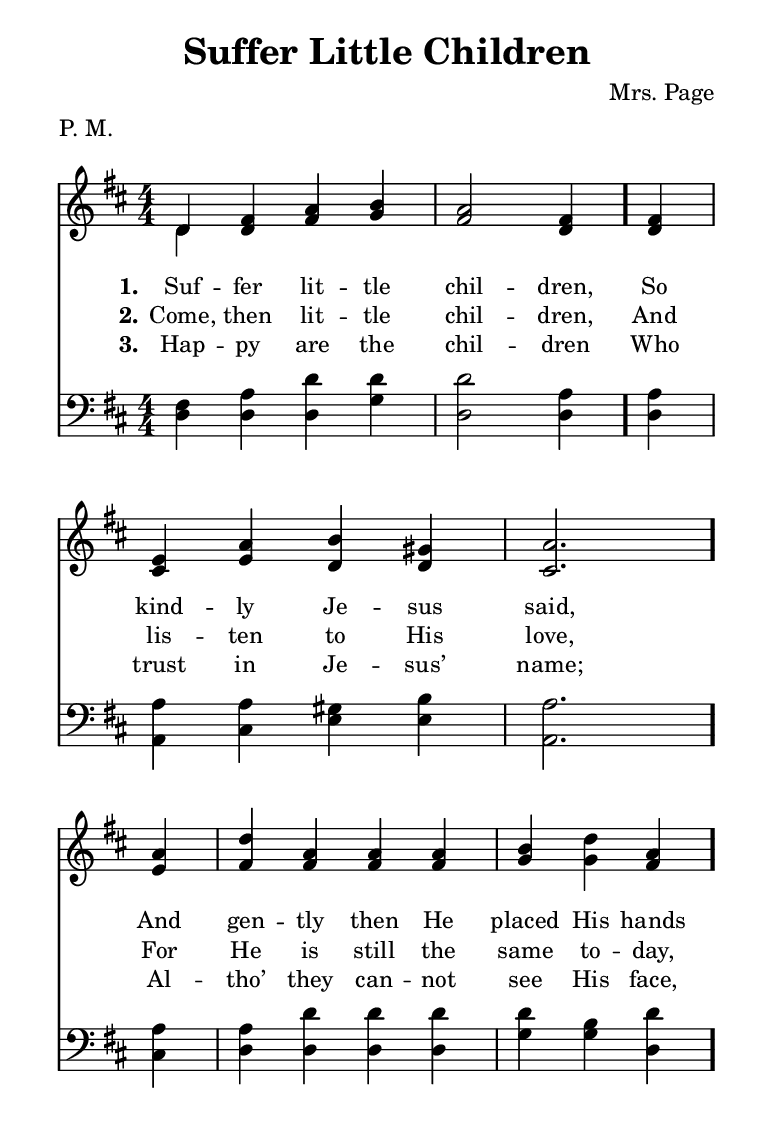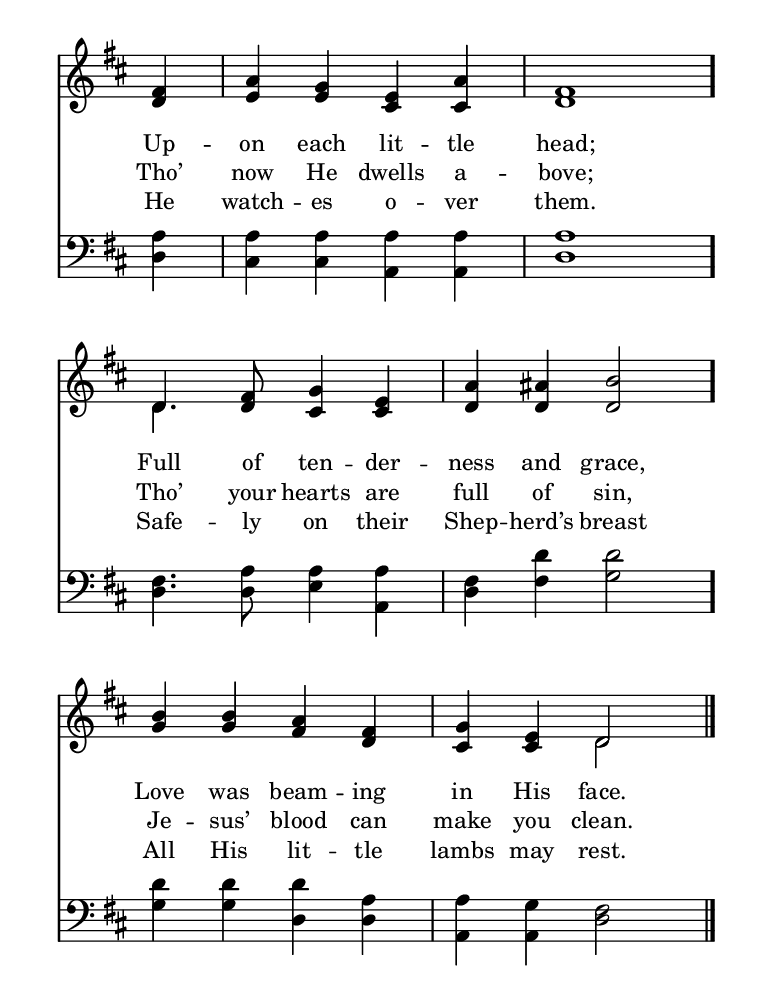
\include "common/global.ily"
\paper {
  \include "common/paper.ily"
  ragged-bottom = ##t
  ragged-last-bottom = ##t
  systems-per-page = ##f
  %page-count = ##f
}

\header{
  hymnnumber = "325"
  title = "Suffer Little Children"
  tunename = ""
  meter = "P. M."
  %poet = ""
  composer = "Mrs. Page"
  %copyright = ""
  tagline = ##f
}

% for fermata in MIDI
ta = { \tempo 4=96 }
tb = { \tempo 4=48 }

patternAA = { c4 c4 c4 c4 | c2 c4 }
patternBA = { c4 | c4 c4 c4 c4 | c2. }
patternCA = { c4 | c4 c4 c4 c4 | c4 c4 c4 }
patternDA = { c4 | c4 c4 c4 c4 | c1 }
patternEA = { c4. c8 c4 c4 | c4 c4 c2 }
patternFA = { c4 c4 c4 c4 | c4 c4 c2 }

global = {
  \include "common/overrides.ily"
  \override Staff.TimeSignature.style = #'numbered
  \time 4/4
  \override Score.MetronomeMark.transparent = ##t % hide all fermata changes too
  \ta
  \key d \major
  %\partial 4
  \autoBeamOff
}

notesSoprano = {
\global
\relative c' {

  \changePitch \patternAA { d fis a b | a fis } \bar "."
  \changePitch \patternBA { fis | e a b gis | a } \bar "." \break
  \changePitch \patternCA { a | d a a a | b d a } \bar "."
  \changePitch \patternDA { fis | a g e a | fis } \bar "." \break
  \changePitch \patternEA { d fis g e | a ais b } \bar "."
  \changePitch \patternFA { b b a fis | g e d } \bar "." \break

  \bar "|."

}
}

notesAlto = {
\global
\relative e' {

  \changePitch \patternAA { d d fis g | fis d }
  \changePitch \patternBA { d | cis e d d | cis }
  \changePitch \patternCA { e | fis fis fis fis | g g fis }
  \changePitch \patternDA { d | e e cis cis | d }
  \changePitch \patternEA { d d cis cis | d d d }
  \changePitch \patternFA { g g fis d | cis cis d }

}
}

notesTenor = {
\global
\relative a {

  \changePitch \patternAA { fis a d d | d a }
  \changePitch \patternBA { a | a a gis b | a }
  \changePitch \patternCA { a | a d d d | d b d }
  \changePitch \patternDA { a | a a a a | a }
  \changePitch \patternEA { fis a a a | fis d' d }
  \changePitch \patternFA { d d d a | a g fis }

}
}

notesBass = {
\global
\relative f {

  \changePitch \patternAA { d d d g | d d }
  \changePitch \patternBA { d | a cis e e | a, }
  \changePitch \patternCA { cis | d d d d | g g d }
  \changePitch \patternDA { d | cis cis a a | d }
  \changePitch \patternEA { d d e a, | d fis g }
  \changePitch \patternFA { g g d d | a a d }

}
}

wordsA = \lyricmode {
\set stanza = "1."

Suf -- fer lit -- tle chil -- dren,
So kind -- ly Je -- sus said,
And gen -- tly then He placed His hands
Up -- on each lit -- tle head;
Full of ten -- der -- ness and grace,
Love was beam -- ing in His face.

}

wordsB = \lyricmode {
\set stanza = "2."

Come, then lit -- tle chil -- dren,
And lis -- ten to His love,
For He is still the same to -- day,
Tho’ now He dwells a -- bove;
Tho’ your hearts are full of sin,
Je -- sus’ blood can make you clean.

}

wordsC = \lyricmode {
\set stanza = "3."

Hap -- py are the chil -- dren
Who trust in Je -- sus’ name;
Al -- tho’ they can -- not see His face,
He watch -- es o -- ver them.
Safe -- ly on their Shep -- herd’s breast
All His lit -- tle lambs may rest.

}

\score {
  \context ChoirStaff <<
    \context Staff = upper <<
      \set Staff.autoBeaming = ##f
      \set ChoirStaff.systemStartDelimiter = #'SystemStartBar
      \set ChoirStaff.printPartCombineTexts = ##f
      \partcombine #'(2 . 9) \notesSoprano \notesAlto
      \context NullVoice = sopranos { \voiceOne << \notesSoprano >> }
      \context NullVoice = altos { \voiceTwo << \notesAlto >> }
      \context Lyrics = one   \lyricsto sopranos \wordsA
      \context Lyrics = two   \lyricsto sopranos \wordsB
      \context Lyrics = three \lyricsto sopranos \wordsC
    >>
    \context Staff = men <<
      \clef bass
      \set ChoirStaff.printPartCombineTexts = ##f
      \partcombine #'(2 . 9) \notesTenor \notesBass
      \context NullVoice = tenors { \voiceOne << \notesTenor >> }
      \context NullVoice = basses { \voiceTwo << \notesBass >> }
    >>
  >>
  \layout {
    \include "common/layout.ily"
  }
  \midi{
    \include "common/midi.ily"
  }
}

\version "2.19.49"  % necessary for upgrading to future LilyPond versions.

% vi:set et ts=2 sw=2 ai nocindent syntax=lilypond:
